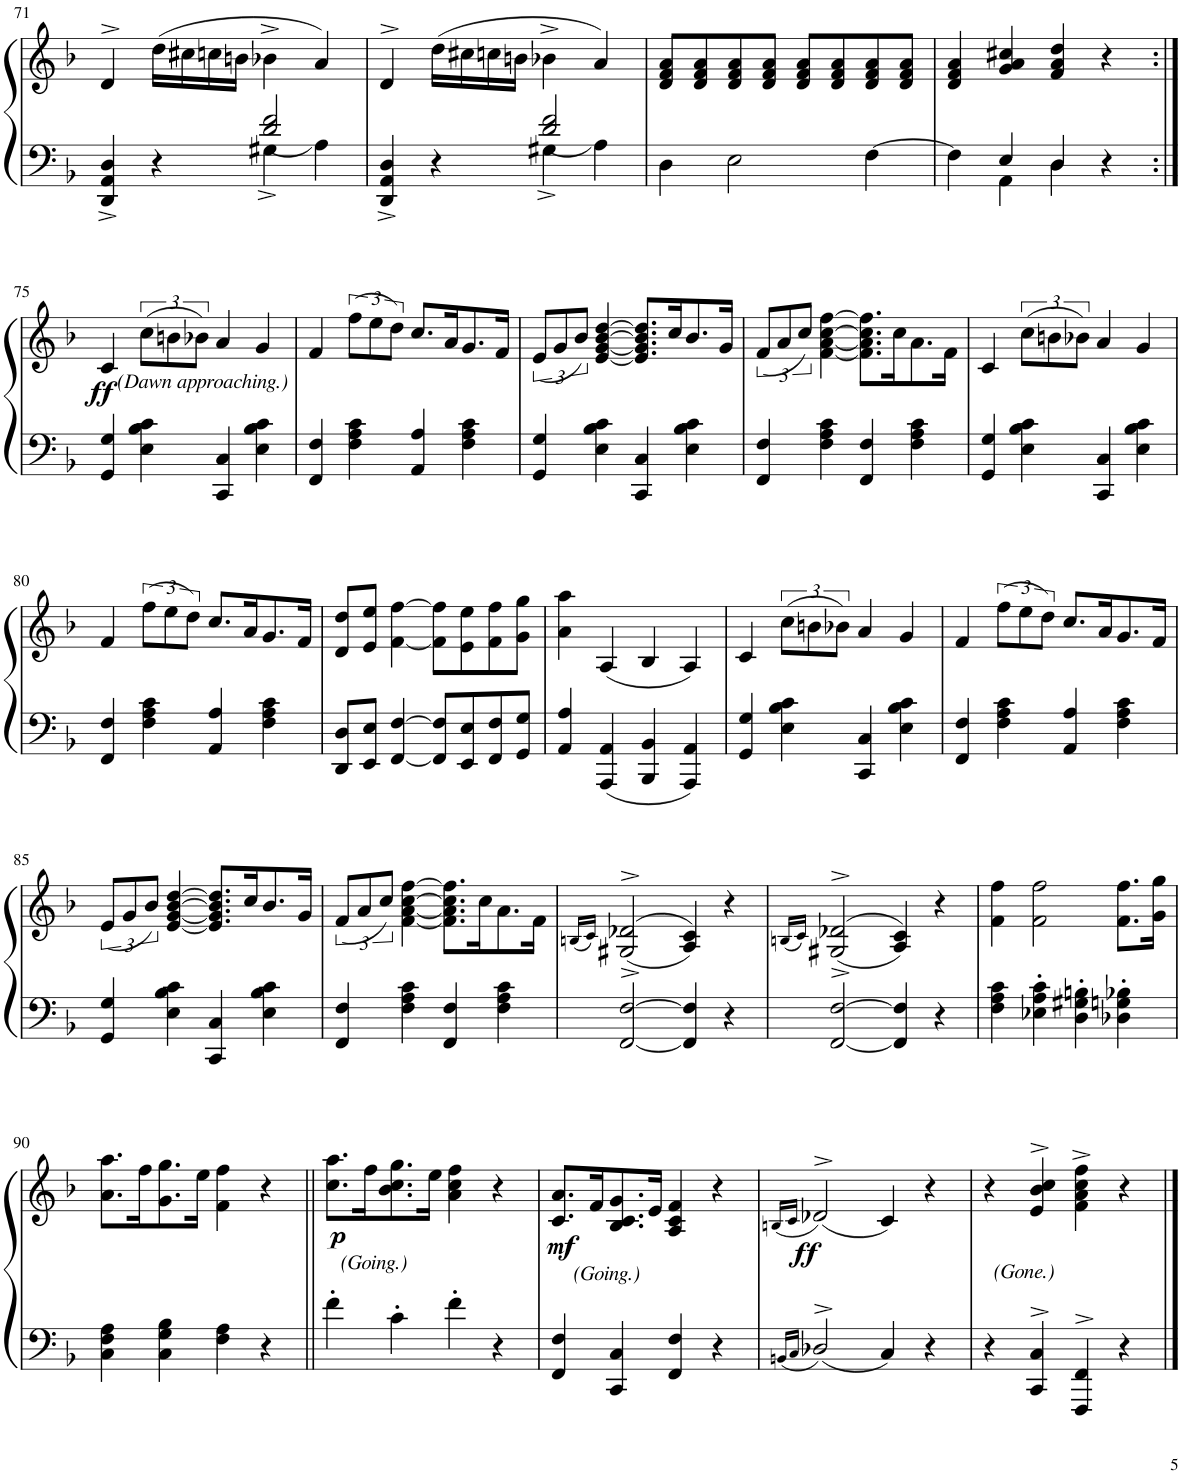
**kern	**kern	**dynam
*part1	*part1	*part1
*staff2	*staff1	*staff1/2
*I"Piano	*	*
*I'Pno.	*	*
!!LO:PB:g=z
*clefF4	*clefG2	*
*k[b-]	*k[b-]	*
*M2/2	*M2/2	*
*met(c|)	*met(c|)	*
=71	=71	=71
*^	*	*
4DD/^ 4AA/^ 4D/^	2ryy	4d^>/	.
4r	.	(16dd\LL	.
.	.	16cc#X\	.
.	.	16ccn\	.
.	.	16bn\JJ	.
2d/ 2f/	4G#X^\	4b-X^\	.
.	4A\	4a/)	.
=72	=72	=72	=72
4DD/^ 4AA/^ 4D/^	2ryy	4d^>/	.
4r	.	(16dd\LL	.
.	.	16cc#X\	.
.	.	16ccn\	.
.	.	16bn\JJ	.
2d/ 2f/	4G#X^\	4b-X^\	.
.	4A\	4a/)	.
*v	*v	*	*
=73	=73	=73
4D\	8d/ 8f/ 8a/L	.
.	8d/ 8f/ 8a/	.
2E\	8d/ 8f/ 8a/	.
.	8d/ 8f/ 8a/J	.
.	8d/ 8f/ 8a/L	.
.	8d/ 8f/ 8a/	.
[>4F\	8d/ 8f/ 8a/	.
.	8d/ 8f/ 8a/J	.
=74	=74	=74
*^	*	*
4F\]	4ryy	4d/ 4f/ 4a/	.
4E/	4AA\	4g/ 4a/ 4cc#X/	.
4D/	4D\	4f/ 4a/ 4dd/	.
4r	4ryy	4r	.
!!LO:LB:g=z
=75:|!	=75:|!	=75:|!	=75:|!
!	!	!	!LO:DY:b
*v	*v	*	*
4GG/ 4G/	4c/	ff
!LO:TX:a:i:t=(Dawn approaching.)	!	!
4E\ 4B-\ 4c\	(12cc\L	.
.	12bn\	.
.	12b-X\J)	.
4CC/ 4C/	4a/	.
4E\ 4B-\ 4c\	4g/	.
=76	=76	=76
4FF/ 4F/	4f/	.
4F\ 4A\ 4c\	(12ff\L	.
.	12ee\	.
.	12dd\J)	.
4AA/ 4A/	8.cc/L	.
.	16a/K	.
4F\ 4A\ 4c\	8.g/	.
.	16f/Jk	.
=77	=77	=77
4GG/ 4G/	(12e/L	.
.	12g/	.
.	12b-/J)	.
4E\ 4B-\ 4c\	[4e/ [4g/ [4b-/ [4dd/	.
4CC/ 4C/	8.e/] 8.g/] 8.b-/] 8.dd/]L	.
.	16cc/K	.
4E\ 4B-\ 4c\	8.b-/	.
.	16g/Jk	.
=78	=78	=78
4FF/ 4F/	(12f/L	.
.	12a/	.
.	12cc/J)	.
4F\ 4A\ 4c\	[4f\ [4a\ [4cc\ [4ff\	.
4FF/ 4F/	8.f\] 8.a\] 8.cc\] 8.ff\]L	.
.	16cc\K	.
4F\ 4A\ 4c\	8.a\	.
.	16f\Jk	.
=79	=79	=79
4GG/ 4G/	4c/	.
4E\ 4B-\ 4c\	(12cc\L	.
.	12bn\	.
.	12b-X\J)	.
4CC/ 4C/	4a/	.
4E\ 4B-\ 4c\	4g/	.
!!LO:LB:g=z
=80	=80	=80
4FF/ 4F/	4f/	.
4F\ 4A\ 4c\	(12ff\L	.
.	12ee\	.
.	12dd\J)	.
4AA/ 4A/	8.cc/L	.
.	16a/K	.
4F\ 4A\ 4c\	8.g/	.
.	16f/Jk	.
=81	=81	=81
8DD/ 8D/L	8d/ 8dd/L	.
8EE/ 8E/J	8e/ 8ee/J	.
[4FF/ [4F/	[4f\ [4ff\	.
8FF/] 8F/]L	8f\] 8ff\]L	.
8EE/ 8E/	8e\ 8ee\	.
8FF/ 8F/	8f\ 8ff\	.
8GG/ 8G/J	8g\ 8gg\J	.
=82	=82	=82
4AA/ 4A/	4a\ 4aa\	.
4AAA/ 4AA/	(4A/	.
4BBB-/ 4BB-/	4B-/	.
4AAA/ 4AA/	4A/)	.
=83	=83	=83
4GG/ 4G/	4c/	.
4E\ 4B-\ 4c\	(12cc\L	.
.	12bn\	.
.	12b-X\J)	.
4CC/ 4C/	4a/	.
4E\ 4B-\ 4c\	4g/	.
=84	=84	=84
4FF/ 4F/	4f/	.
4F\ 4A\ 4c\	(12ff\L	.
.	12ee\	.
.	12dd\J)	.
4AA/ 4A/	8.cc/L	.
.	16a/K	.
4F\ 4A\ 4c\	8.g/	.
.	16f/Jk	.
!!LO:LB:g=z
=85	=85	=85
4GG/ 4G/	(12e/L	.
.	12g/	.
.	12b-/J)	.
4E\ 4B-\ 4c\	[4e/ [4g/ [4b-/ [4dd/	.
4CC/ 4C/	8.e/] 8.g/] 8.b-/] 8.dd/]L	.
.	16cc/K	.
4E\ 4B-\ 4c\	8.b-/	.
.	16g/Jk	.
=86	=86	=86
4FF/ 4F/	(12f/L	.
.	12a/	.
.	12cc/J)	.
4F\ 4A\ 4c\	[4f\ [4a\ [4cc\ [4ff\	.
4FF/ 4F/	8.f\] 8.a\] 8.cc\] 8.ff\]L	.
.	16cc\K	.
4F\ 4A\ 4c\	8.a\	.
.	16f\Jk	.
=87	=87	=87
.	(16qBn/LL	.
.	16qc/JJ)	.
[2FF/^> [2F/^>	(<(>2G#X/^> 2d-X/^>	.
4FF/] 4F/]	4A/ 4c/))	.
4r	4r	.
=88	=88	=88
.	(16qBn/LL	.
.	16qc/JJ)	.
[2FF/^> [2F/^>	((>2G#X/^> 2d-X/^>	.
4FF/] 4F/]	4A/ 4c/))	.
4r	4r	.
=89	=89	=89
4F\ 4A\ 4c\	4f\ 4ff\	.
4E-X\' 4A\' 4c\'	2f\ 2ff\	.
4D\' 4G#X\' 4Bn\'	.	.
4D-X\' 4Gn\' 4B-X\'	8.f\ 8.ff\L	.
.	16g\ 16gg\Jk	.
!!LO:LB:g=z
=90	=90	=90
4C\ 4F\ 4A\	8.a\ 8.aa\L	.
.	16ff\K	.
4C\ 4G\ 4B-\	8.g\ 8.gg\	.
.	16ee\Jk	.
4F\ 4A\	4f\ 4ff\	.
4r	4r	.
=91||	=91||	=91||
!LO:TX:a:i:t=(Going.)	!	!
!	!	!LO:DY:b
4f'\	8.cc\ 8.aa\L	p
.	16ff\K	.
4c'\	8.b-\ 8.cc\ 8.gg\	.
.	16ee\Jk	.
4f'\	4a\ 4cc\ 4ff\	.
4r	4r	.
=92	=92	=92
!LO:TX:a:i:t=(Going.)	!	!
!	!	!LO:DY:b
4FF/ 4F/	8.c/ 8.a/L	mf
.	16f/K	.
4CC/ 4C/	8.B-/ 8.c/ 8.g/	.
.	16e/Jk	.
4FF/ 4F/	4A/ 4c/ 4f/	.
4r	4r	.
=93	=93	=93
16qBBn/LL	(16qBn/LL	.
16qC/JJ	16qc/JJ	.
!	!	!LO:DY:b
2D-X^>/	(2d-X^>/)	ff
4C/	4c/)	.
4r	4r	.
=94	=94	=94
4r	4r	.
!LO:TX:a:i:t=(Gone.)	!	!
4CC/^> 4C/^>	4e/^> 4b-/^> 4cc/^>	.
4FFF/^> 4FF/^>	4f\^ 4a\^ 4cc\^ 4ff\^	.
4r	4r	.
==	==	==
*-	*-	*-
